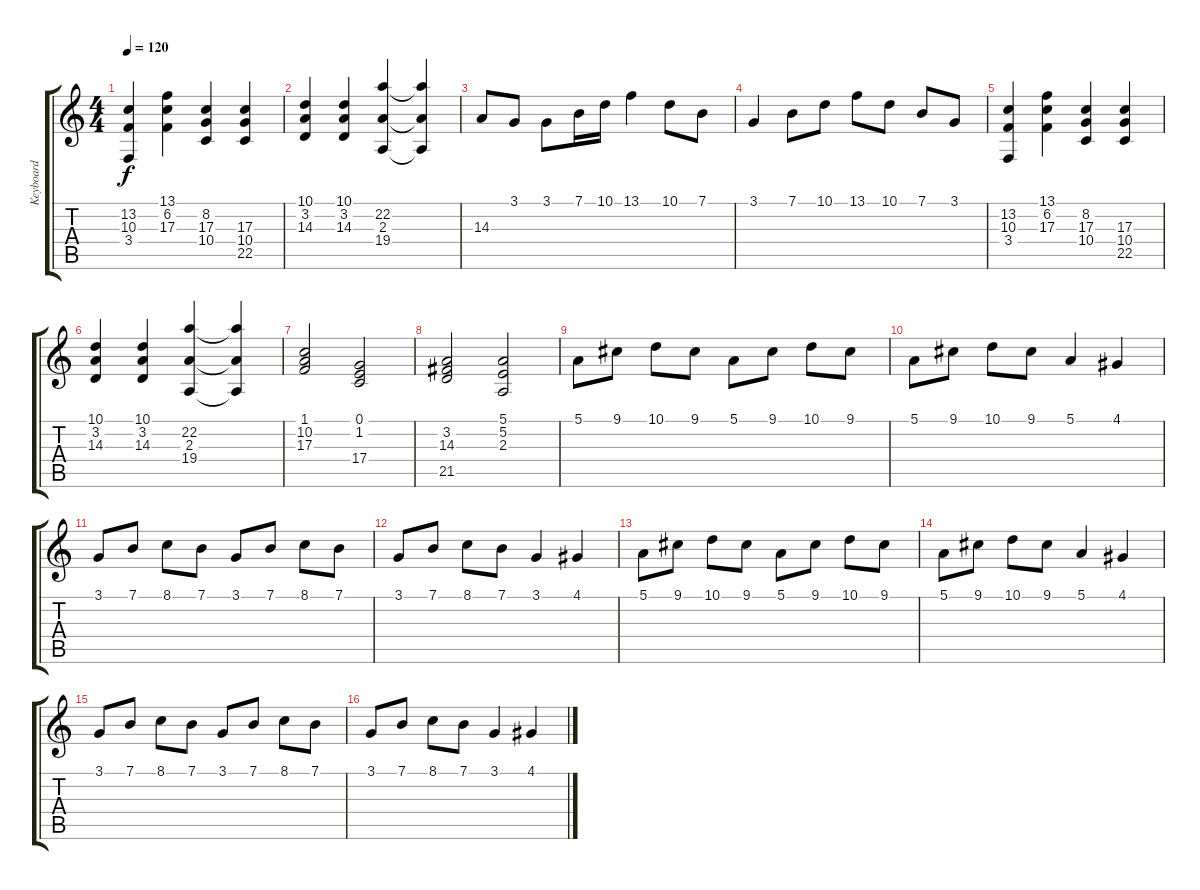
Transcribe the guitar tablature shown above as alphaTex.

\track ("Keyboard" "Keyboard") {instrument tubularbells}
\staff {score tabs}
\tuning (E4 B3 G3 D3 A2 E2) {hide}
\ts (4 4)
\tempo 120
\clef g2
\ks c
(13.2 10.3 3.4).4{dy f} (13.1 6.2 17.3).4 (8.2 17.3 10.4).4 (17.3 10.4 22.5).4 |
(10.1 3.2 14.3).4 (10.1 3.2 14.3).4 (22.2 2.3 19.4).4 (22.2{t} 2.3{t} 19.4{t}).4 |
14.3.8 3.1.8 3.1.8 7.1.16 10.1.16 13.1.4 10.1.8 7.1.8 |
3.1.4 7.1.8 10.1.8 13.1.8 10.1.8 7.1.8 3.1.8 |
(13.2 10.3 3.4).4 (13.1 6.2 17.3).4 (8.2 17.3 10.4).4 (17.3 10.4 22.5).4 |
(10.1 3.2 14.3).4 (10.1 3.2 14.3).4 (22.2 2.3 19.4).4 (22.2{t} 2.3{t} 19.4{t}).4 |
(1.1 10.2 17.3).2 (0.1 1.2 17.4).2 |
(3.2 14.3 21.5).2 (5.1 5.2 2.3).2 |
5.1.8 9.1.8 10.1.8 9.1.8 5.1.8 9.1.8 10.1.8 9.1.8 |
5.1.8 9.1.8 10.1.8 9.1.8 5.1.4 4.1.4 |
3.1.8 7.1.8 8.1.8 7.1.8 3.1.8 7.1.8 8.1.8 7.1.8 |
3.1.8 7.1.8 8.1.8 7.1.8 3.1.4 4.1.4 |
5.1.8 9.1.8 10.1.8 9.1.8 5.1.8 9.1.8 10.1.8 9.1.8 |
5.1.8 9.1.8 10.1.8 9.1.8 5.1.4 4.1.4 |
3.1.8 7.1.8 8.1.8 7.1.8 3.1.8 7.1.8 8.1.8 7.1.8 |
3.1.8 7.1.8 8.1.8 7.1.8 3.1.4 4.1.4
